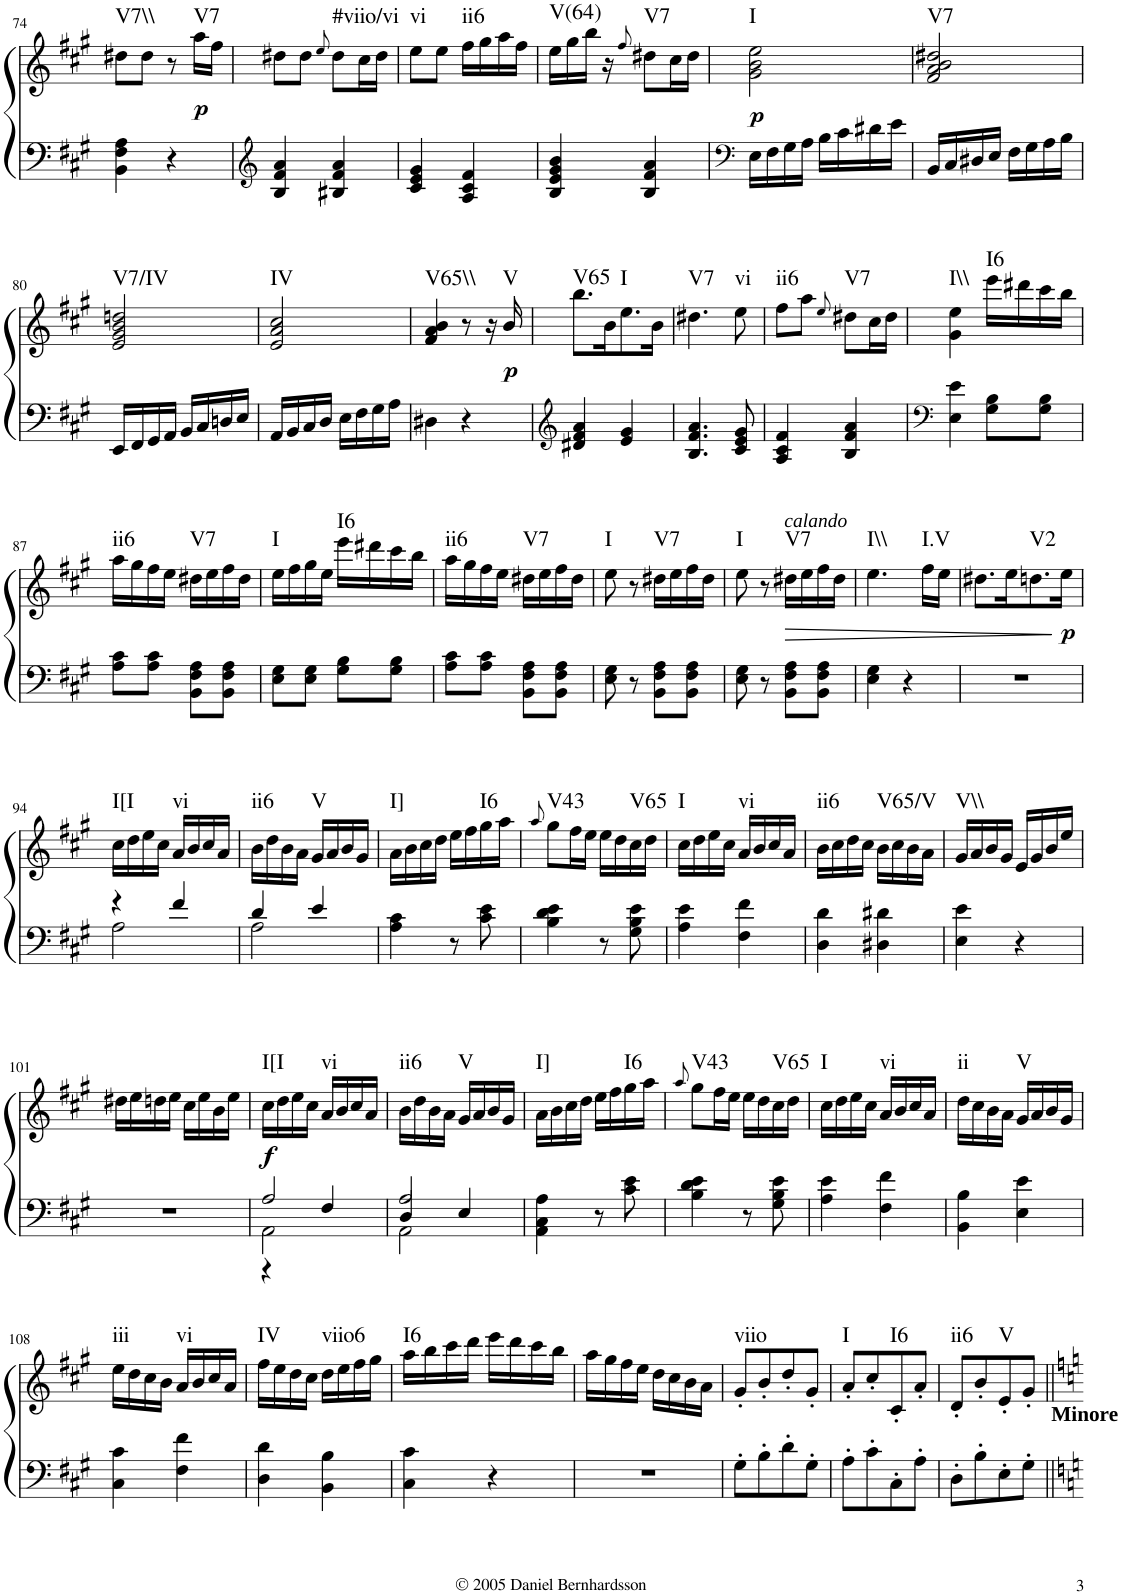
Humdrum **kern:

**kern	**kern	**dynam	**harte
*part1	*part1	*part1	*part1
*staff2	*staff1	*staff1/2	*
*I"Piano	*	*	*
*I'Pno.	*	*	*
!!LO:PB:g=z
*clefF4	*clefG2	*	*
*k[f#c#g#]	*k[f#c#g#]	*	*
*A:	*A:	*	*
*M2/4	*M2/4	*	*
=74	=74	=74	=74
!	!	!	!LO:H:kt=V7\\
4BB\ 4F#\ 4A\	8dd#X\L	.	N
.	8dd#\J	.	.
4r	8r	.	.
!	!	!LO:DY:b	!LO:H:kt=V7
.	16aa\LL	p	N
.	16ff#\JJ	.	.
=75	=75	=75	=75
*clefG2	*	*	*
4B/ 4f#/ 4a/	8dd#X\L	.	.
.	8dd#\J	.	.
.	8qee/	.	.
!	!	!	!LO:H:kt=#viio/vi
4B#X/ 4f#/ 4a/	8dd#\L	.	N
.	16cc#\L	.	.
.	16dd#\JJ	.	.
=76	=76	=76	=76
!	!	!	!LO:H:kt=vi
4c#/ 4e/ 4g#/	8ee\L	.	N
.	8ee\J	.	.
!	!	!	!LO:H:kt=ii6
4A/ 4c#/ 4f#/	16ff#\LL	.	N
.	16gg#\	.	.
.	16aa\	.	.
.	16ff#\JJ	.	.
=77	=77	=77	=77
!	!	!	!LO:H:kt=V(64)
4B/ 4e/ 4g#/ 4b/	16ee\LL	.	N
.	16gg#\	.	.
.	16bb\JJ	.	.
.	16r	.	.
.	8qff#/	.	.
!	!	!	!LO:H:kt=V7
4B/ 4f#/ 4a/	8dd#X\L	.	N
.	16cc#\L	.	.
.	16dd#\JJ	.	.
=78	=78	=78	=78
*clefF4	*	*	*
!	!	!LO:DY:b	!LO:H:kt=I
16E\LL	2g#\ 2b\ 2ee\	p	N
16F#\	.	.	.
16G#\	.	.	.
16A\JJ	.	.	.
16B\LL	.	.	.
16c#\	.	.	.
16d#X\	.	.	.
16e\JJ	.	.	.
=79	=79	=79	=79
!	!	!	!LO:H:kt=V7
16BB/LL	2f#/ 2a/ 2b/ 2dd#X/	.	N
16C#/	.	.	.
16D#X/	.	.	.
16E/JJ	.	.	.
16F#\LL	.	.	.
16G#\	.	.	.
16A\	.	.	.
16B\JJ	.	.	.
!!LO:LB:g=z
=80	=80	=80	=80
!	!	!	!LO:H:kt=V7/IV
16EE/LL	2e/ 2g#/ 2b/ 2ddn/	.	N
16FF#/	.	.	.
16GG#/	.	.	.
16AA/JJ	.	.	.
16BB/LL	.	.	.
16C#/	.	.	.
16Dn/	.	.	.
16E/JJ	.	.	.
=81	=81	=81	=81
!	!	!	!LO:H:kt=IV
16AA/LL	2e/ 2a/ 2cc#/	.	N
16BB/	.	.	.
16C#/	.	.	.
16D/JJ	.	.	.
16E\LL	.	.	.
16F#\	.	.	.
16G#\	.	.	.
16A\JJ	.	.	.
=82	=82	=82	=82
!	!	!	!LO:H:kt=V65\\
4D#X\	4f#/ 4a/ 4b/	.	N
4r	8r	.	.
.	16r	.	.
!	!	!LO:DY:b	!LO:H:kt=V
.	16b/	p	N
=83	=83	=83	=83
*clefG2	*	*	*
!	!	!	!LO:H:kt=V65
4d#X/ 4f#/ 4a/	8.bb\L	.	N
.	16b\K	.	.
!	!	!	!LO:H:kt=I
4e/ 4g#/	8.ee\	.	N
.	16b\Jk	.	.
=84	=84	=84	=84
!	!	!	!LO:H:kt=V7
4.B/ 4.f#/ 4.a/	4.dd#X\	.	N
!	!	!	!LO:H:kt=vi
8c#/ 8e/ 8g#/	8ee\	.	N
=85	=85	=85	=85
!	!	!	!LO:H:kt=ii6
4A/ 4c#/ 4f#/	8ff#\L	.	N
.	8aa\J	.	.
.	8qee/	.	.
!	!	!	!LO:H:kt=V7
4B/ 4f#/ 4a/	8dd#X\L	.	N
.	16cc#\L	.	.
.	16dd#\JJ	.	.
=86	=86	=86	=86
*clefF4	*	*	*
!	!	!	!LO:H:kt=I\\
4E\ 4e\	4g#\ 4ee\	.	N
!	!	!	!LO:H:kt=I6
8G#\ 8B\L	16eee\LL	.	N
.	16ddd#X\	.	.
8G#\ 8B\J	16ccc#\	.	.
.	16bb\JJ	.	.
!!LO:LB:g=z
=87	=87	=87	=87
!	!	!	!LO:H:kt=ii6
8A\ 8c#\L	16aa\LL	.	N
.	16gg#\	.	.
8A\ 8c#\J	16ff#\	.	.
.	16ee\JJ	.	.
!	!	!	!LO:H:kt=V7
8BB\ 8F#\ 8A\L	16dd#X\LL	.	N
.	16ee\	.	.
8BB\ 8F#\ 8A\J	16ff#\	.	.
.	16dd#\JJ	.	.
=88	=88	=88	=88
!	!	!	!LO:H:kt=I
8E\ 8G#\L	16ee\LL	.	N
.	16ff#\	.	.
8E\ 8G#\J	16gg#\	.	.
.	16ee\JJ	.	.
!	!	!	!LO:H:kt=I6
8G#\ 8B\L	16eee\LL	.	N
.	16ddd#X\	.	.
8G#\ 8B\J	16ccc#\	.	.
.	16bb\JJ	.	.
=89	=89	=89	=89
!	!	!	!LO:H:kt=ii6
8A\ 8c#\L	16aa\LL	.	N
.	16gg#\	.	.
8A\ 8c#\J	16ff#\	.	.
.	16ee\JJ	.	.
!	!	!	!LO:H:kt=V7
8BB\ 8F#\ 8A\L	16dd#X\LL	.	N
.	16ee\	.	.
8BB\ 8F#\ 8A\J	16ff#\	.	.
.	16dd#\JJ	.	.
=90	=90	=90	=90
!	!	!	!LO:H:kt=I
8E\ 8G#\	8ee\	.	N
8r	8r	.	.
!	!	!	!LO:H:kt=V7
8BB\ 8F#\ 8A\L	16dd#X\LL	.	N
.	16ee\	.	.
8BB\ 8F#\ 8A\J	16ff#\	.	.
.	16dd#\JJ	.	.
=91	=91	=91	=91
!	!	!	!LO:H:kt=I
8E\ 8G#\	8ee\	.	N
8r	8r	.	.
!	!LO:TX:a:i:t=calando	!	!
!	!	!LO:HP:b	!LO:H:kt=V7
8BB\ 8F#\ 8A\L	16dd#X\LL	>	N
.	16ee\	.	.
8BB\ 8F#\ 8A\J	16ff#\	.	.
.	16dd#\JJ	.	.
=92	=92	=92	=92
!	!	!	!LO:H:kt=I\\
4E\ 4G#\	4.ee\	.	N
4r	.	.	.
!	!	!	!LO:H:kt=I.V
.	16ff#\LL	.	N
.	16ee\JJ	.	.
=93	=93	=93	=93
2r	8.dd#X\L	.	.
.	16ee\K	.	.
!	!	!	!LO:H:kt=V2
.	8.ddn\	.	N
!	!	!LO:DY:n=1:b	!
.	16ee\Jk	] p	.
!!LO:LB:g=z
=94	=94	=94	=94
*^	*	*	*
!	!	!	!	!LO:H:kt=I[I
4r	2A\	16cc#\LL	.	N
.	.	16dd\	.	.
.	.	16ee\	.	.
.	.	16cc#\JJ	.	.
!	!	!	!	!LO:H:kt=vi
4f#/	.	16a/LL	.	N
.	.	16b/	.	.
.	.	16cc#/	.	.
.	.	16a/JJ	.	.
=95	=95	=95	=95	=95
!	!	!	!	!LO:H:kt=ii6
4d/	2A\	16b\LL	.	N
.	.	16dd\	.	.
.	.	16b\	.	.
.	.	16a\JJ	.	.
!	!	!	!	!LO:H:kt=V
4e/	.	16g#/LL	.	N
.	.	16a/	.	.
.	.	16b/	.	.
.	.	16g#/JJ	.	.
*v	*v	*	*	*
=96	=96	=96	=96
!	!	!	!LO:H:kt=I]
4A\ 4c#\	16a\LL	.	N
.	16b\	.	.
.	16cc#\	.	.
.	16dd\JJ	.	.
8r	16ee\LL	.	.
.	16ff#\	.	.
!	!	!	!LO:H:kt=I6
8c#\ 8e\	16gg#\	.	N
.	16aa\JJ	.	.
=97	=97	=97	=97
.	8qaa/	.	.
!	!	!	!LO:H:kt=V43
4B\ 4d\ 4e\	8gg#\L	.	N
.	16ff#\L	.	.
.	16ee\JJ	.	.
8r	16ee\LL	.	.
.	16dd\	.	.
!	!	!	!LO:H:kt=V65
8G#\ 8B\ 8e\	16cc#\	.	N
.	16dd\JJ	.	.
=98	=98	=98	=98
!	!	!	!LO:H:kt=I
4A\ 4e\	16cc#\LL	.	N
.	16dd\	.	.
.	16ee\	.	.
.	16cc#\JJ	.	.
!	!	!	!LO:H:kt=vi
4F#\ 4f#\	16a/LL	.	N
.	16b/	.	.
.	16cc#/	.	.
.	16a/JJ	.	.
=99	=99	=99	=99
!	!	!	!LO:H:kt=ii6
4D\ 4d\	16b\LL	.	N
.	16cc#\	.	.
.	16dd\	.	.
.	16cc#\JJ	.	.
!	!	!	!LO:H:kt=V65/V
4D#X\ 4d#X\	16b\LL	.	N
.	16cc#\	.	.
.	16b\	.	.
.	16a\JJ	.	.
=100	=100	=100	=100
!	!	!	!LO:H:kt=V\\
4E\ 4e\	16g#/LL	.	N
.	16a/	.	.
.	16b/	.	.
.	16g#/JJ	.	.
4r	16e/LL	.	.
.	16g#/	.	.
.	16b/	.	.
.	16ee/JJ	.	.
!!LO:LB:g=z
=101	=101	=101	=101
2r	16dd#X\LL	.	.
.	16ee\	.	.
.	16ddn\	.	.
.	16ee\JJ	.	.
.	16cc#\LL	.	.
.	16ee\	.	.
.	16b\	.	.
.	16ee\JJ	.	.
=102	=102	=102	=102
*^	*	*	*
*	*^	*	*	*
!	!	!	!	!LO:DY:b	!LO:H:kt=I[I
2A/	2AA\	4r	16cc#\LL	f	N
.	.	.	16dd\	.	.
.	.	.	16ee\	.	.
.	.	.	16cc#\JJ	.	.
!	!	!	!	!	!LO:H:kt=vi
.	.	4F#/	16a/LL	.	N
.	.	.	16b/	.	.
.	.	.	16cc#/	.	.
.	.	.	16a/JJ	.	.
=103	=103	=103	=103	=103	=103
!	!	!	!	!	!LO:H:kt=ii6
2A/	2AA\	4D/	16b\LL	.	N
.	.	.	16dd\	.	.
.	.	.	16b\	.	.
.	.	.	16a\JJ	.	.
!	!	!	!	!	!LO:H:kt=V
.	.	4E/	16g#/LL	.	N
.	.	.	16a/	.	.
.	.	.	16b/	.	.
.	.	.	16g#/JJ	.	.
*v	*v	*v	*	*	*
=104	=104	=104	=104
!	!	!	!LO:H:kt=I]
4AA\ 4C#\ 4A\	16a\LL	.	N
.	16b\	.	.
.	16cc#\	.	.
.	16dd\JJ	.	.
8r	16ee\LL	.	.
.	16ff#\	.	.
!	!	!	!LO:H:kt=I6
8c#\ 8e\	16gg#\	.	N
.	16aa\JJ	.	.
=105	=105	=105	=105
.	8qaa/	.	.
!	!	!	!LO:H:kt=V43
4B\ 4d\ 4e\	8gg#\L	.	N
.	16ff#\L	.	.
.	16ee\JJ	.	.
8r	16ee\LL	.	.
.	16dd\	.	.
!	!	!	!LO:H:kt=V65
8G#\ 8B\ 8e\	16cc#\	.	N
.	16dd\JJ	.	.
=106	=106	=106	=106
!	!	!	!LO:H:kt=I
4A\ 4e\	16cc#\LL	.	N
.	16dd\	.	.
.	16ee\	.	.
.	16cc#\JJ	.	.
!	!	!	!LO:H:kt=vi
4F#\ 4f#\	16a/LL	.	N
.	16b/	.	.
.	16cc#/	.	.
.	16a/JJ	.	.
=107	=107	=107	=107
!	!	!	!LO:H:kt=ii
4BB\ 4B\	16dd\LL	.	N
.	16cc#\	.	.
.	16b\	.	.
.	16a\JJ	.	.
!	!	!	!LO:H:kt=V
4E\ 4e\	16g#/LL	.	N
.	16a/	.	.
.	16b/	.	.
.	16g#/JJ	.	.
!!LO:LB:g=z
=108	=108	=108	=108
!	!	!	!LO:H:kt=iii
4C#\ 4c#\	16ee\LL	.	N
.	16dd\	.	.
.	16cc#\	.	.
.	16b\JJ	.	.
!	!	!	!LO:H:kt=vi
4F#\ 4f#\	16a/LL	.	N
.	16b/	.	.
.	16cc#/	.	.
.	16a/JJ	.	.
=109	=109	=109	=109
!	!	!	!LO:H:kt=IV
4D\ 4d\	16ff#\LL	.	N
.	16ee\	.	.
.	16dd\	.	.
.	16cc#\JJ	.	.
!	!	!	!LO:H:kt=viio6
4BB\ 4B\	16dd\LL	.	N
.	16ee\	.	.
.	16ff#\	.	.
.	16gg#\JJ	.	.
=110	=110	=110	=110
!	!	!	!LO:H:kt=I6
4C#\ 4c#\	16aa\LL	.	N
.	16bb\	.	.
.	16ccc#\	.	.
.	16ddd\JJ	.	.
4r	16eee\LL	.	.
.	16ddd\	.	.
.	16ccc#\	.	.
.	16bb\JJ	.	.
=111	=111	=111	=111
2r	16aa\LL	.	.
.	16gg#\	.	.
.	16ff#\	.	.
.	16ee\JJ	.	.
.	16dd\LL	.	.
.	16cc#\	.	.
.	16b\	.	.
.	16a\JJ	.	.
=112	=112	=112	=112
!	!	!	!LO:H:kt=viio
8G#'\L	8g#'/L	.	N
8B'\	8b'/	.	.
8d'\	8dd'/	.	.
8G#'\J	8g#'/J	.	.
=113	=113	=113	=113
!	!	!	!LO:H:kt=I
8A'\L	8a'/L	.	N
8c#'\	8cc#'/	.	.
!	!	!	!LO:H:kt=I6
8C#'\	8c#'/	.	N
8A'\J	8a'/J	.	.
=114	=114	=114	=114
!	!	!	!LO:H:kt=ii6
8D'\L	8d'/L	.	N
8B'\	8b'/	.	.
!	!	!	!LO:H:kt=V
8E'\	8e'/	.	N
!	!LO:TX:b:B:t=Minore	!	!
8G#'\J	8g#'/J	.	.
=||	=||	=||	=||
*-	*-	*-	*-
